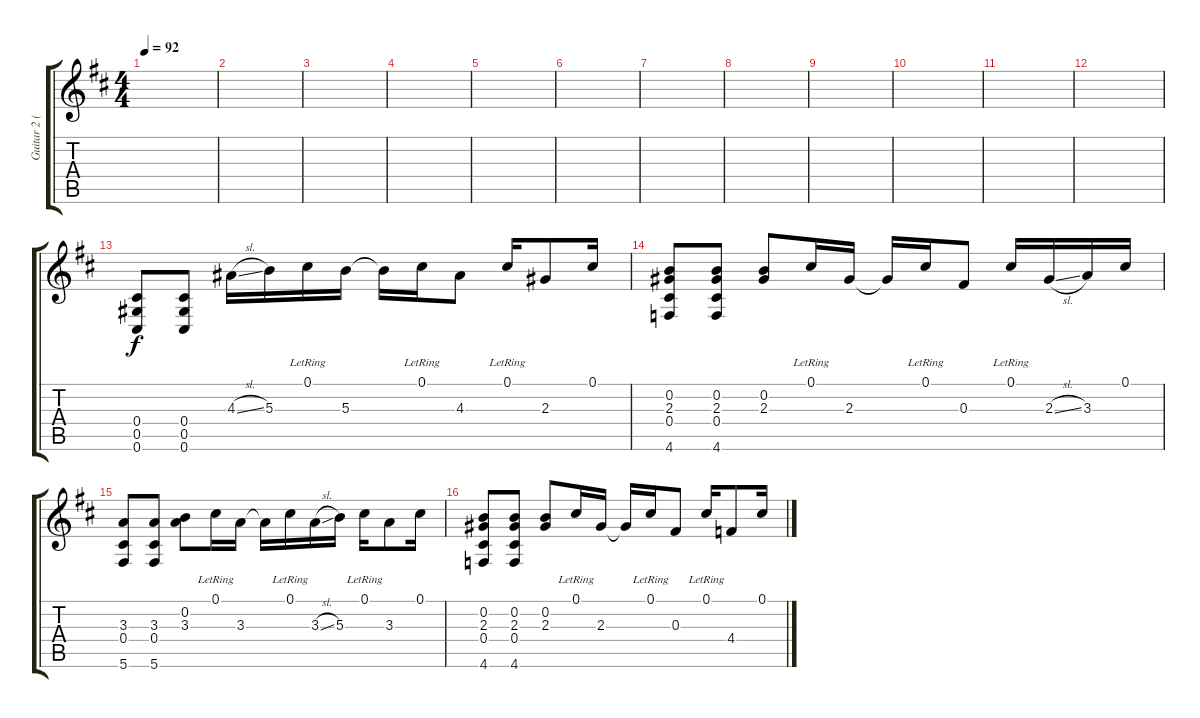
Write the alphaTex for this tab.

\track ("Guitar 2 (12-string)" "Guitar 2 (") {instrument acousticguitarsteel}
\staff {score tabs}
\tuning (Db4 B3 Gb3 Db3 Ab2 Db2) {hide}
\ts (4 4)
\tempo 92
\clef g2
\ks d
|
|
|
|
|
|
|
|
|
|
|
|
(0.4 0.5 0.6).8 (0.4 0.5 0.6).8 4.3{sl}.16 5.3.16 0.1{lr}.16 5.3.16 5.3{t}.16 0.1{lr}.16 4.3.8 0.1{lr}.16 2.3.8 0.1.16 |
(0.2 2.3 0.4 4.6).8 (0.2 2.3 0.4 4.6).8 (0.2 2.3).8 0.1{lr}.16 2.3.16 2.3{t}.16 0.1{lr}.16 0.3.8 0.1{lr}.16 2.3{sl}.16 3.3.16 0.1.16 |
(3.3 0.4 5.6).8 (3.3 0.4 5.6).8 (0.2 3.3).8 0.1{lr}.16 3.3.16 3.3{t}.16 0.1{lr}.16 3.3{sl}.16 5.3.16 0.1{lr}.16 3.3.8 0.1.16 |
(0.2 2.3 0.4 4.6).8 (0.2 2.3 0.4 4.6).8 (0.2 2.3).8 0.1{lr}.16 2.3.16 2.3{t}.16 0.1{lr}.16 0.3.8 0.1{lr}.16 4.4.8 0.1.16
